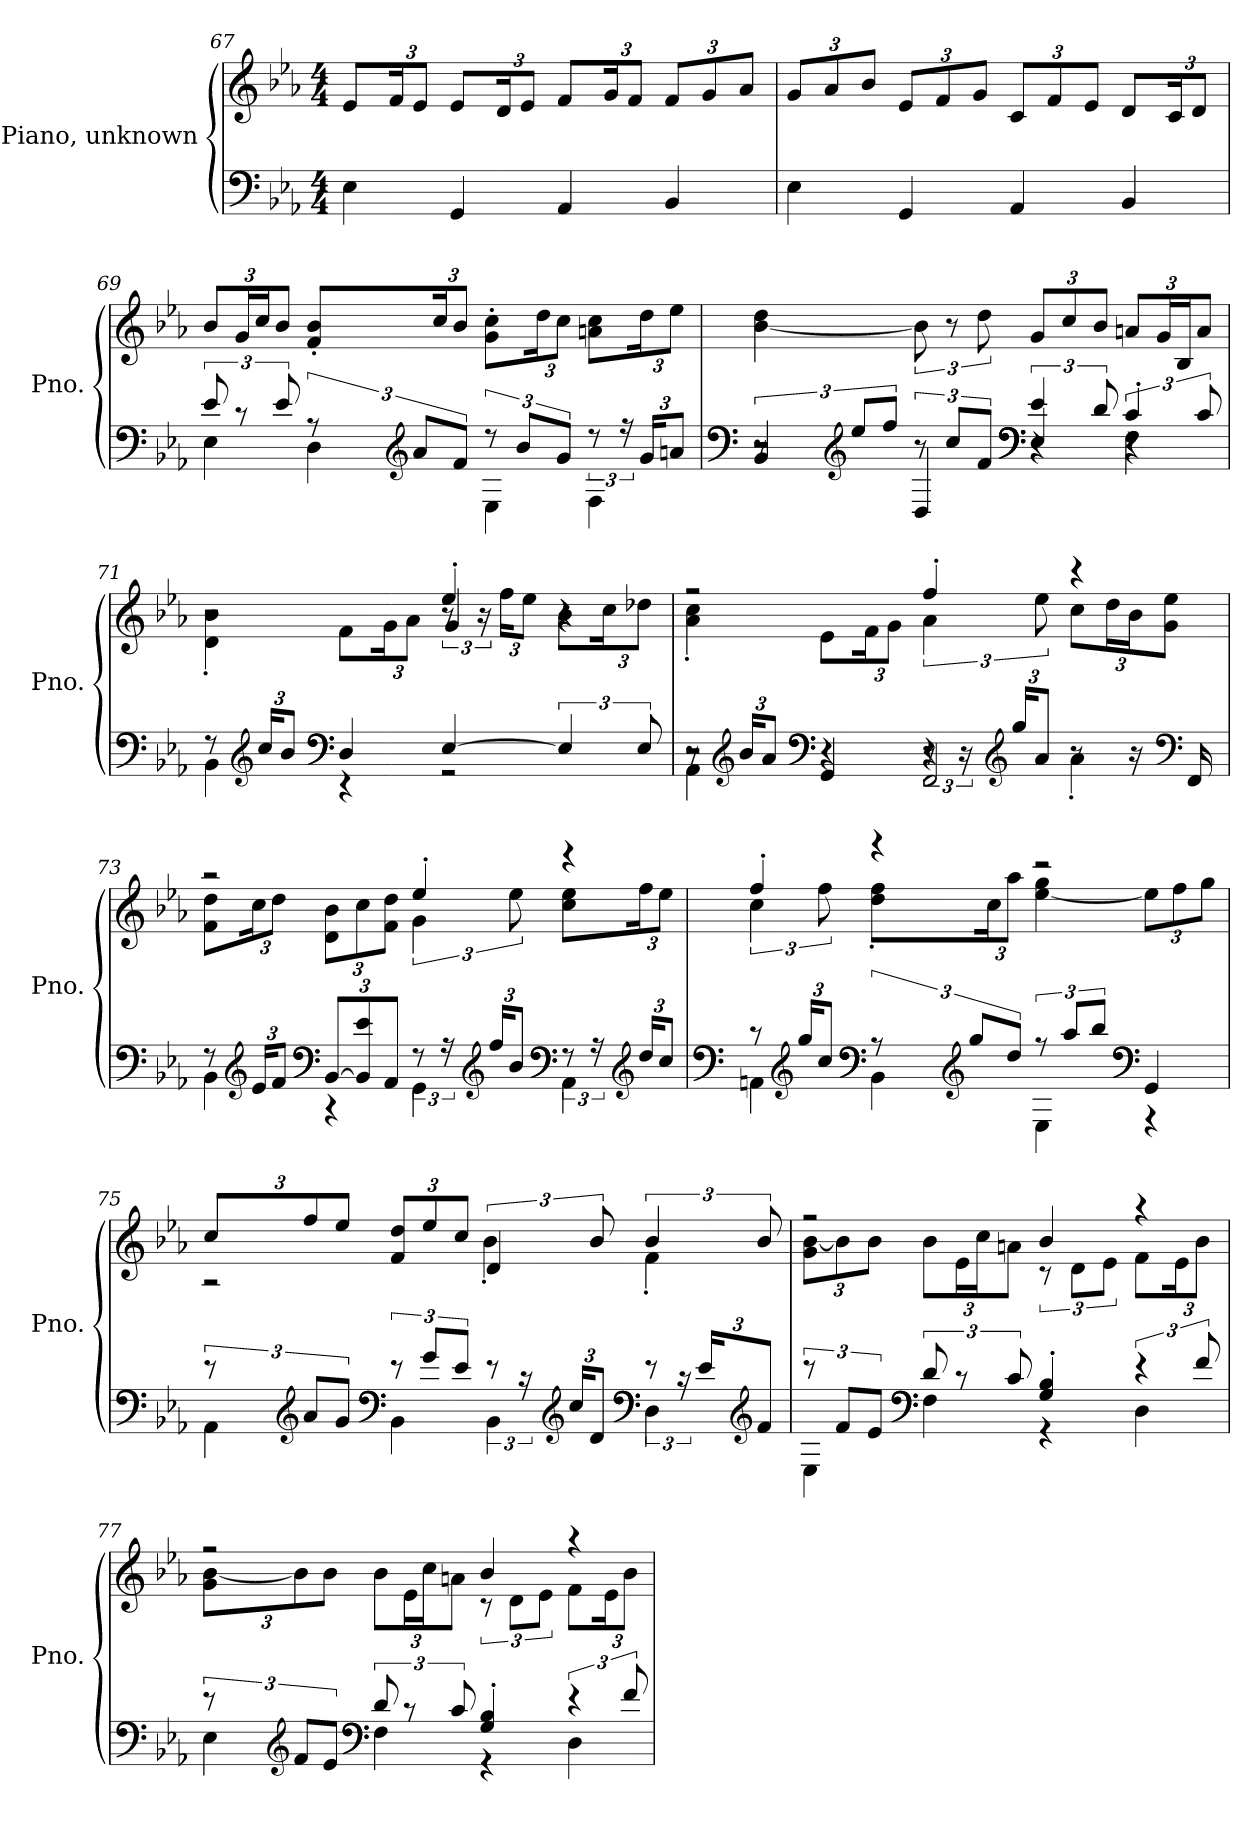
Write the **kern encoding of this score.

**kern	**kern
*part1	*part1
*staff2	*staff1
*I"Piano, unknown	*
*I'Pno.	*
*clefF4	*clefG2
*k[b-e-a-]	*k[b-e-a-]
*M4/4	*M4/4
=67	=67
4E-\	8e-/L
*	*Xbrackettup
.	24f/K
.	12e-/J
4GG/	8e-/L
.	24d/K
.	12e-/J
4AA-/	8f/L
.	24g/K
.	12f/J
4BB-/	12f/L
.	12g/
.	12a-/J
=68	=68
4E-\	12g/L
.	12a-/
.	12b-/J
4GG/	12e-/L
.	12f/
.	12g/J
4AA-/	12c/L
.	12f/
.	12e-/J
4BB-/	8d/L
.	24c/K
.	12d/J
!!LO:LB:g=z
=69	=69
*^	*
12e-/	4E-\	12b-/L
12r	.	24g/L
.	.	24cc/J
12e-/	.	12b-/J
12r	4D\	8f/' 8b-/'L
*clefG2	*	*
12a-/L	.	.
.	.	24cc/K
12f/J	.	12b-/J
12r	4E-\	8g\' 8cc\'L
12b-/L	.	.
.	.	24dd\K
12g/J	.	12cc\J
12r	4F\	8an\ 8cc\L
24r	.	.
24g/KL	.	24dd\K
12an/J	.	12ee-\J
*v	*v	*
=70	=70
*clefF4	*
*^	*
*	*^	*
12r	2r	4BB-/	[4b-\ 4dd\
*clefG2	*	*	*
12ee-/L	.	.	.
12ff/J	.	.	.
*	*	*	*brackettup
12r	.	4D/	12b-\]
12cc/L	.	.	12r
12f/J	.	.	12dd\
*clefF4	*	*	*
*	*	*	*Xbrackettup
6e-/	4r	4E-/	12g/L
.	.	.	12cc/
12d/	.	.	12b-/J
6r	4F\	4c'/	12an/L
.	.	.	24g/L
.	.	.	24B-/J
12c/	.	.	12a/J
*	*v	*v	*
!!LO:PB:g=z
=71	=71	=71
*	*	*^
*	*	*	*^
8r	4BB-\	2r	4d\' 4b-\'	2r
*clefG2	*	*	*	*
*Xbrackettup	*	*	*	*
24cc/KL	.	.	.	.
12b-/J	.	.	.	.
*clefF4	*	*	*	*
4D/	4r	.	8f\L	.
.	.	.	24g\K	.
.	.	.	12a-\J	.
*	*	*	*brackettup	*
[4E-/	2r	4ee-'/	12r	4g/
.	.	.	24r	.
.	.	.	24ff\KL	.
.	.	.	12ee-\J	.
*brackettup	*	*	*	*
6E-/]	.	4r	8b-\L	4r
*	*	*	*Xbrackettup	*
.	.	.	24cc\K	.
12E-/	.	.	12dd-X\J	.
*	*	*	*v	*v
=72	=72	=72	=72
*	*^	*	*
8r	4AA-\	2r	2r	4a-\' 4cc\'
*clefG2	*	*	*	*
*Xbrackettup	*	*	*	*
24b-/KL	.	.	.	.
12a-/J	.	.	.	.
*clefF4	*	*	*	*
4GG/	4r	.	.	8e-\L
.	.	.	.	24f\K
.	.	.	.	12g\J
*brackettup	*	*	*	*brackettup
12r	4r	2FF/	4ff'/	6a-\
24r	.	.	.	.
*clefG2	*	*	*	*
24gg/KL	.	.	.	.
12a-/J	.	.	.	12ee-\
*	*	*	*	*Xbrackettup
8r	4a-'\	.	4r	12cc\L
.	.	.	.	24dd\L
16r	.	.	.	24b-\J
.	.	.	.	12g\ 12ee-\J
*clefF4	*	*	*	*
16FF/	.	.	.	.
*	*v	*v	*	*
!!LO:LB:g=z	!!
=73	=73	=73	=73
8r	4BB-\	2r	8f\ 8dd\L
*clefG2	*	*	*
*Xbrackettup	*	*	*
24e-/KL	.	.	24cc\K
12f/J	.	.	12dd\J
*clefF4	*	*	*
[12BB-/L	4r	.	12d\ 12b-\L
12BB-/] 12e-/	.	.	12cc\
12AA-/J	.	.	12f\ 12dd\J
*brackettup	*	*	*brackettup
12r	4GG\	4ee-'/	6g\
24r	.	.	.
*clefG2	*	*	*
24ff/KL	.	.	.
12b-/J	.	.	12ee-\
*clefF4	*	*	*
12r	4AA-\	4r	8cc\ 8ee-\L
24r	.	.	.
*clefG2	*	*	*
*	*	*	*Xbrackettup
24dd/KL	.	.	24ff\K
12cc/J	.	.	12ee-\J
=74	=74	=74	=74
*clefF4	*	*	*
*	*	*	*brackettup
8r	4AAn\	4ff'/	6cc\
*clefG2	*	*	*
*Xbrackettup	*	*	*
24gg/KL	.	.	.
12cc/J	.	.	12ff\
*clefF4	*	*	*
*brackettup	*	*	*
12r	4BB-\	4r	8dd\' 8ff\'L
*clefG2	*	*	*
12gg/L	.	.	.
*	*	*	*Xbrackettup
.	.	.	24cc\K
12dd/J	.	.	12aa-\J
12r	4E-\	2r	[4ee-\ 4gg\
12aa-/L	.	.	.
12bb-/J	.	.	.
*clefF4	*	*	*
4GG/	4r	.	12ee-\L]
.	.	.	12ff\
.	.	.	12gg\J
!!LO:LB:g=z	!!
=75	=75	=75	=75
12r	4AA-\	12cc/L	2r
*clefG2	*	*	*
12a-/L	.	12ff/	.
12g/J	.	12ee-/J	.
*clefF4	*	*	*
12r	4BB-\	12f/ 12dd/L	.
12g/L	.	12ee-/	.
12e-/J	.	12cc/J	.
*	*	*brackettup	*
12r	4BB-\	6d/	4b-'\
24r	.	.	.
*clefG2	*	*	*
24cc/KL	.	.	.
12d/J	.	12b-/	.
*clefF4	*	*	*
12r	4D\	6b-/	4f'\
24r	.	.	.
24e-/KL	.	.	.
*clefG2	*	*	*
12f/J	.	12b-/	.
=76	=76	=76	=76
*	*	*	*Xbrackettup
12r	4E-\	2r	12g\ [12b-\L
12f/L	.	.	12b-\]
12e-/J	.	.	12b-\J
*clefF4	*	*	*
12d/	4F\	.	12b-\L
12r	.	.	24e-\L
.	.	.	24cc\J
12c/	.	.	12an\J
*	*	*	*brackettup
4G/' 4B-/'	4r	4b-/	12r
.	.	.	12d\L
.	.	.	12e-\J
6r	4D\	4r	8f\L
*	*	*	*Xbrackettup
.	.	.	24e-\K
12f/	.	.	12b-\J
!!LO:LB:g=z	!!
=77	=77	=77	=77
12r	4E-\	2r	12g\ [12b-\L
*clefG2	*	*	*
12f/L	.	.	12b-\]
12e-/J	.	.	12b-\J
*clefF4	*	*	*
12d/	4F\	.	12b-\L
12r	.	.	24e-\L
.	.	.	24cc\J
12c/	.	.	12an\J
*	*	*	*brackettup
4G/' 4B-/'	4r	4b-/	12r
.	.	.	12d\L
.	.	.	12e-\J
6r	4D\	4r	8f\L
*	*	*	*Xbrackettup
.	.	.	24e-\K
12f/	.	.	12b-\J
*v	*v	*	*
*	*v	*v
=	=
*-	*-
